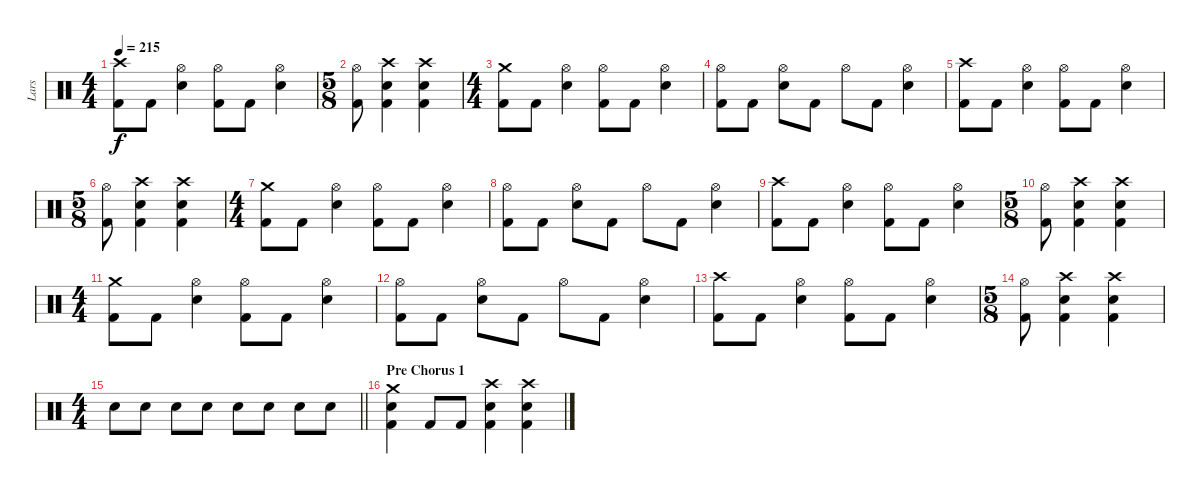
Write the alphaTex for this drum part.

\track ("Lars" "Lars") {instrument percussion}
\staff {score}
\articulation defaults
\ts (4 4)
\tempo 215
\clef neutral
\ks c
("Crash high (hit)" "Kick (hit) 2").8{dy f} "Kick (hit) 2".8 ("Hi-Hat (open)" "Snare (hit) 2").4 ("Hi-Hat (open)" "Kick (hit) 2").8 "Kick (hit) 2".8 ("Hi-Hat (open)" "Snare (hit) 2").4 |
\ts (5 8)
("Hi-Hat (open)" "Kick (hit) 2").8 ("Crash high (hit)" "Snare (hit) 2" "Kick (hit) 2").4 ("Crash high (hit)" "Snare (hit) 2" "Kick (hit) 2").4 |
\ts (4 4)
("Crash medium (hit)" "Kick (hit) 2").8 "Kick (hit) 2".8 ("Hi-Hat (open)" "Snare (hit) 2").4 ("Hi-Hat (open)" "Kick (hit) 2").8 "Kick (hit) 2".8 ("Hi-Hat (open)" "Snare (hit) 2").4 |
("Hi-Hat (open)" "Kick (hit) 2").8 "Kick (hit) 2".8 ("Hi-Hat (open)" "Snare (hit) 2").8 "Kick (hit) 2".8 "Hi-Hat (open)".8 "Kick (hit) 2".8 ("Hi-Hat (open)" "Snare (hit) 2").4 |
("Crash high (hit)" "Kick (hit) 2").8 "Kick (hit) 2".8 ("Hi-Hat (open)" "Snare (hit) 2").4 ("Hi-Hat (open)" "Kick (hit) 2").8 "Kick (hit) 2".8 ("Hi-Hat (open)" "Snare (hit) 2").4 |
\ts (5 8)
("Hi-Hat (open)" "Kick (hit) 2").8 ("Crash high (hit)" "Snare (hit) 2" "Kick (hit) 2").4 ("Crash high (hit)" "Snare (hit) 2" "Kick (hit) 2").4 |
\ts (4 4)
("Crash medium (hit)" "Kick (hit) 2").8 "Kick (hit) 2".8 ("Hi-Hat (open)" "Snare (hit) 2").4 ("Hi-Hat (open)" "Kick (hit) 2").8 "Kick (hit) 2".8 ("Hi-Hat (open)" "Snare (hit) 2").4 |
("Hi-Hat (open)" "Kick (hit) 2").8 "Kick (hit) 2".8 ("Hi-Hat (open)" "Snare (hit) 2").8 "Kick (hit) 2".8 "Hi-Hat (open)".8 "Kick (hit) 2".8 ("Hi-Hat (open)" "Snare (hit) 2").4 |
("Crash high (hit)" "Kick (hit) 2").8 "Kick (hit) 2".8 ("Hi-Hat (open)" "Snare (hit) 2").4 ("Hi-Hat (open)" "Kick (hit) 2").8 "Kick (hit) 2".8 ("Hi-Hat (open)" "Snare (hit) 2").4 |
\ts (5 8)
("Hi-Hat (open)" "Kick (hit) 2").8 ("Crash high (hit)" "Snare (hit) 2" "Kick (hit) 2").4 ("Crash high (hit)" "Snare (hit) 2" "Kick (hit) 2").4 |
\ts (4 4)
("Crash medium (hit)" "Kick (hit) 2").8 "Kick (hit) 2".8 ("Hi-Hat (open)" "Snare (hit) 2").4 ("Hi-Hat (open)" "Kick (hit) 2").8 "Kick (hit) 2".8 ("Hi-Hat (open)" "Snare (hit) 2").4 |
("Hi-Hat (open)" "Kick (hit) 2").8 "Kick (hit) 2".8 ("Hi-Hat (open)" "Snare (hit) 2").8 "Kick (hit) 2".8 "Hi-Hat (open)".8 "Kick (hit) 2".8 ("Hi-Hat (open)" "Snare (hit) 2").4 |
("Crash high (hit)" "Kick (hit) 2").8 "Kick (hit) 2".8 ("Hi-Hat (open)" "Snare (hit) 2").4 ("Hi-Hat (open)" "Kick (hit) 2").8 "Kick (hit) 2".8 ("Hi-Hat (open)" "Snare (hit) 2").4 |
\ts (5 8)
("Hi-Hat (open)" "Kick (hit) 2").8 ("Crash high (hit)" "Snare (hit) 2" "Kick (hit) 2").4 ("Crash high (hit)" "Snare (hit) 2" "Kick (hit) 2").4 |
\ts (4 4)
\barLineRight lightlight "Electric Snare (hit)".8 "Electric Snare (hit)".8 "Electric Snare (hit)".8 "Electric Snare (hit)".8 "Electric Snare (hit)".8 "Electric Snare (hit)".8 "Electric Snare (hit)".8 "Electric Snare (hit)".8
|
\section ("" "Pre Chorus 1")
("Crash medium (hit)" "Snare (hit) 2" "Kick (hit) 2").4 "Kick (hit) 2".8 "Kick (hit) 2".8 ("Crash high (hit)" "Snare (hit) 2" "Kick (hit) 2").4 ("Crash high (hit)" "Snare (hit) 2" "Kick (hit) 2").4
